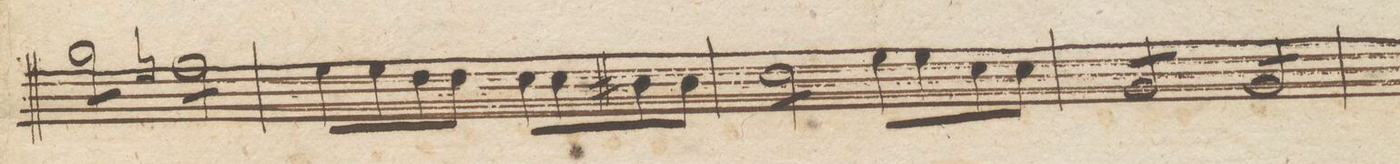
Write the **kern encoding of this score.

**kern	**dynam
*I"Viole.	*
*clefC3	*
*k[]	*
*met(c|)	*
*M2/2	*
*tremolo	*
8a\L	.
8a\	.
8a\	.
8a\J	.
8g\L	.
8g\	.
8g\	.
8g\J	.
=179	=179
*Xtremolo	*
8f\L	.
8f\	.
8e\	.
8e\J	.
8d\L	.
8d\	.
8c#X\	.
8c#\J	.
=180	=180
*tremolo	*
8d\L	.
8d\	.
8d\	.
8d\J	.
*Xtremolo	*
8f\L	.
8f\	.
8d\	.
8d\J	.
=181	=181
*tremolo	*
8A/L	.
8A/	.
8A/	.
8A/J	.
8A/L	.
8A/	.
8A/	.
8A/J	.
=182	=182
*-	*-
